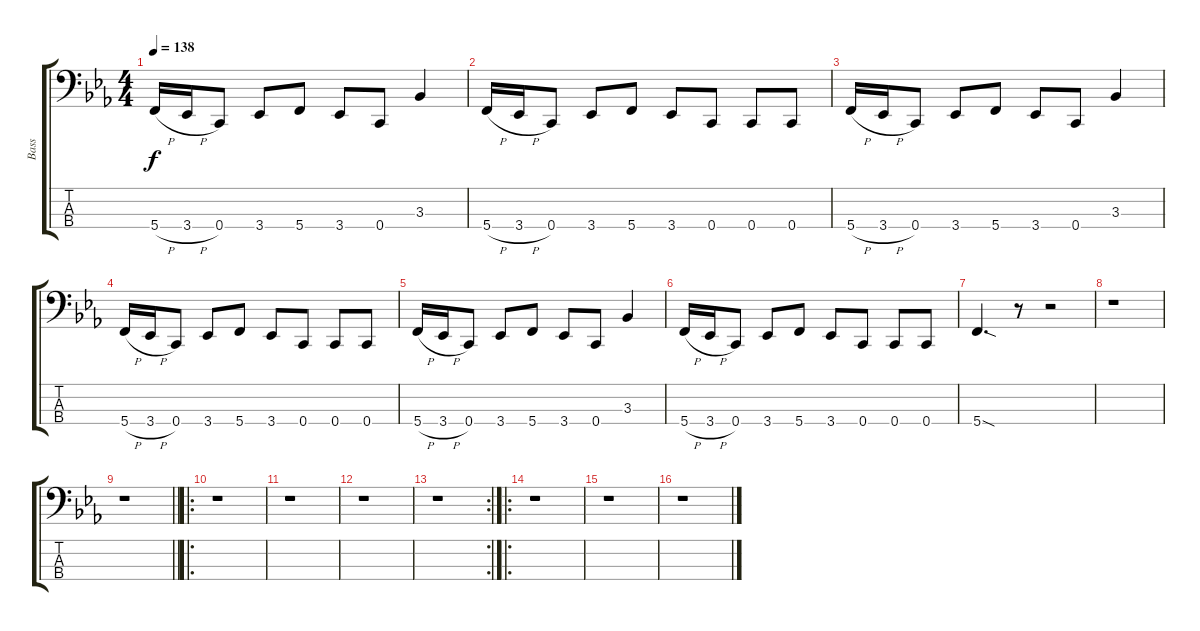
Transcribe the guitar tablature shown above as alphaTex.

\track ("Bass" "Bass") {instrument electricbassfinger}
\staff {score tabs}
\tuning (F2 C2 G1 C1) {hide}
\ts (4 4)
\tempo 138
\clef f4
\ks eb
5.4{h}.16{dy f} 3.4{h}.16 0.4.8 3.4.8 5.4.8 3.4.8 0.4.8 3.3.4 |
5.4{h}.16 3.4{h}.16 0.4.8 3.4.8 5.4.8 3.4.8 0.4.8 0.4.8 0.4.8 |
5.4{h}.16 3.4{h}.16 0.4.8 3.4.8 5.4.8 3.4.8 0.4.8 3.3.4 |
5.4{h}.16 3.4{h}.16 0.4.8 3.4.8 5.4.8 3.4.8 0.4.8 0.4.8 0.4.8 |
5.4{h}.16 3.4{h}.16 0.4.8 3.4.8 5.4.8 3.4.8 0.4.8 3.3.4 |
5.4{h}.16 3.4{h}.16 0.4.8 3.4.8 5.4.8 3.4.8 0.4.8 0.4.8 0.4.8 |
5.4{sod}.4{d} r.8 r.2 |
r.1 |
\barLineRight lightlight
r.1 |
\ro
r.1 |
r.1 |
r.1 |
\rc 2
r.1 |
\ro
r.1 |
r.1 |
r.1
